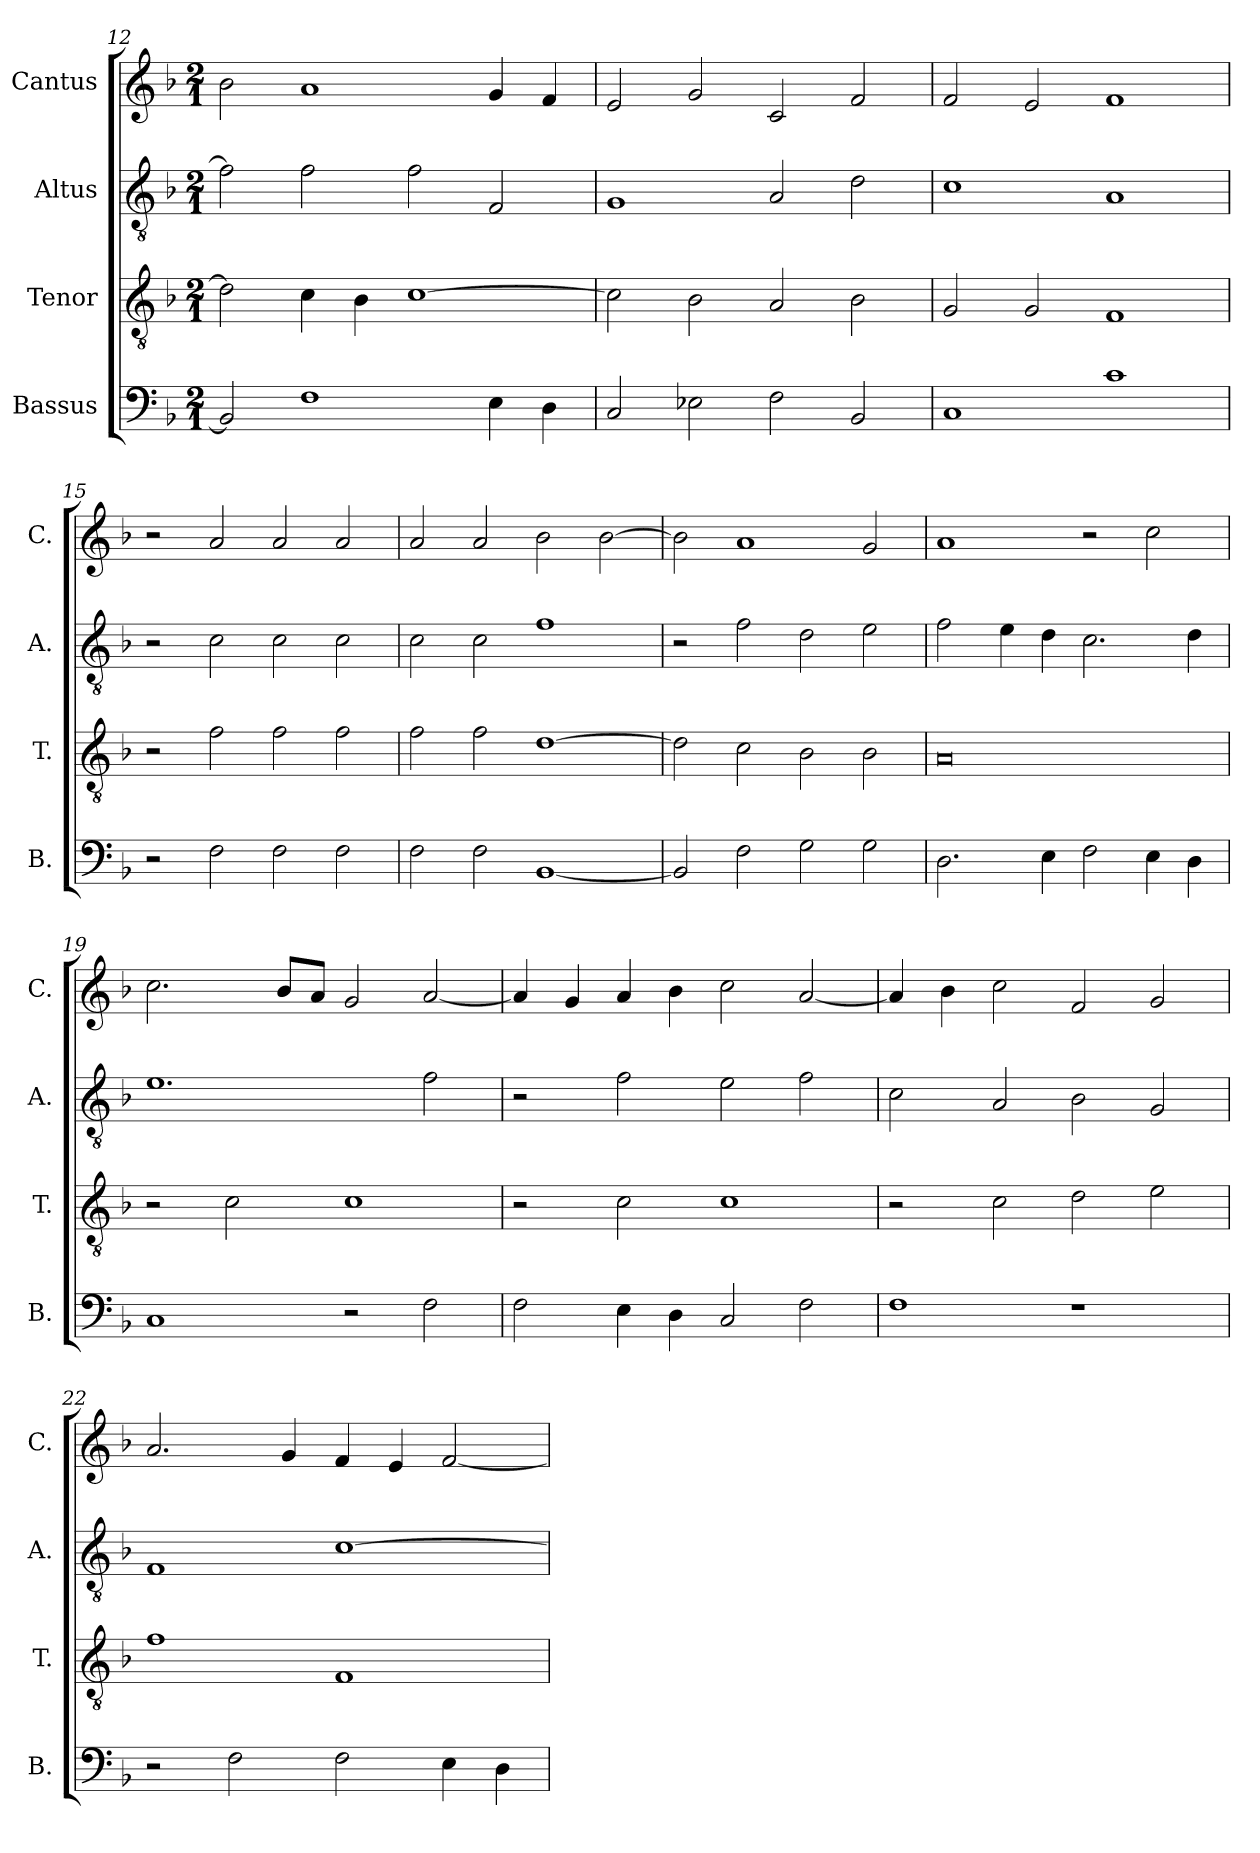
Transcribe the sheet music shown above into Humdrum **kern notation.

**kern	**kern	**kern	**kern
*part4	*part3	*part2	*part1
*staff4	*staff3	*staff2	*staff1
*I"Bassus	*I"Tenor	*I"Altus	*I"Cantus
*I'B.	*I'T.	*I'A.	*I'C.
*clefF4	*clefGv2	*clefGv2	*clefG2
*k[b-]	*k[b-]	*k[b-]	*k[b-]
*M2/1	*M2/1	*M2/1	*M2/1
=12	=12	=12	=12
2BB-/]	2d\]	2f\]	2b-\
1F	4c\	2f\	1a
.	4B-\	.	.
.	[1c	2f\	.
4E\	.	2F/	4g/
4D\	.	.	4f/
=13	=13	=13	=13
2C/	2c\]	1G	2e/
2E-X\	2B-\	.	2g/
2F\	2A/	2A/	2c/
2BB-/	2B-\	2d\	2f/
=14	=14	=14	=14
1C	2G/	1c	2f/
.	2G/	.	2e/
1c	1F	1A	1f
=15	=15	=15	=15
2r	2r	2r	2r
2F\	2f\	2c\	2a/
2F\	2f\	2c\	2a/
2F\	2f\	2c\	2a/
=16	=16	=16	=16
2F\	2f\	2c\	2a/
2F\	2f\	2c\	2a/
[1BB-	[1d	1f	2b-\
.	.	.	[2b-\
=17	=17	=17	=17
2BB-/]	2d\]	2r	2b-\]
2F\	2c\	2f\	1a
2G\	2B-\	2d\	.
2G\	2B-\	2e\	2g/
=18	=18	=18	=18
2.D\	0A	2f\	1a
.	.	4e\	.
4E\	.	4d\	.
2F\	.	2.c\	2r
4E\	.	.	2cc\
4D\	.	4d\	.
=19	=19	=19	=19
1C	2r	1.e	2.cc\
.	2c\	.	.
.	.	.	8b-/L
.	.	.	8a/J
2r	1c	.	2g/
2F\	.	2f\	[2a/
=20	=20	=20	=20
2F\	2r	2r	4a/]
.	.	.	4g/
4E\	2c\	2f\	4a/
4D\	.	.	4b-\
2C/	1c	2e\	2cc\
2F\	.	2f\	[2a/
=21	=21	=21	=21
1F	2r	2c\	4a/]
.	.	.	4b-\
.	2c\	2A/	2cc\
1r	2d\	2B-\	2f/
.	2e\	2G/	2g/
=22	=22	=22	=22
2r	1f	1F	2.a/
2F\	.	.	.
.	.	.	4g/
2F\	1F	[1c	4f/
.	.	.	4e/
4E\	.	.	[2f/
4D\	.	.	.
=	=	=	=
*-	*-	*-	*-
